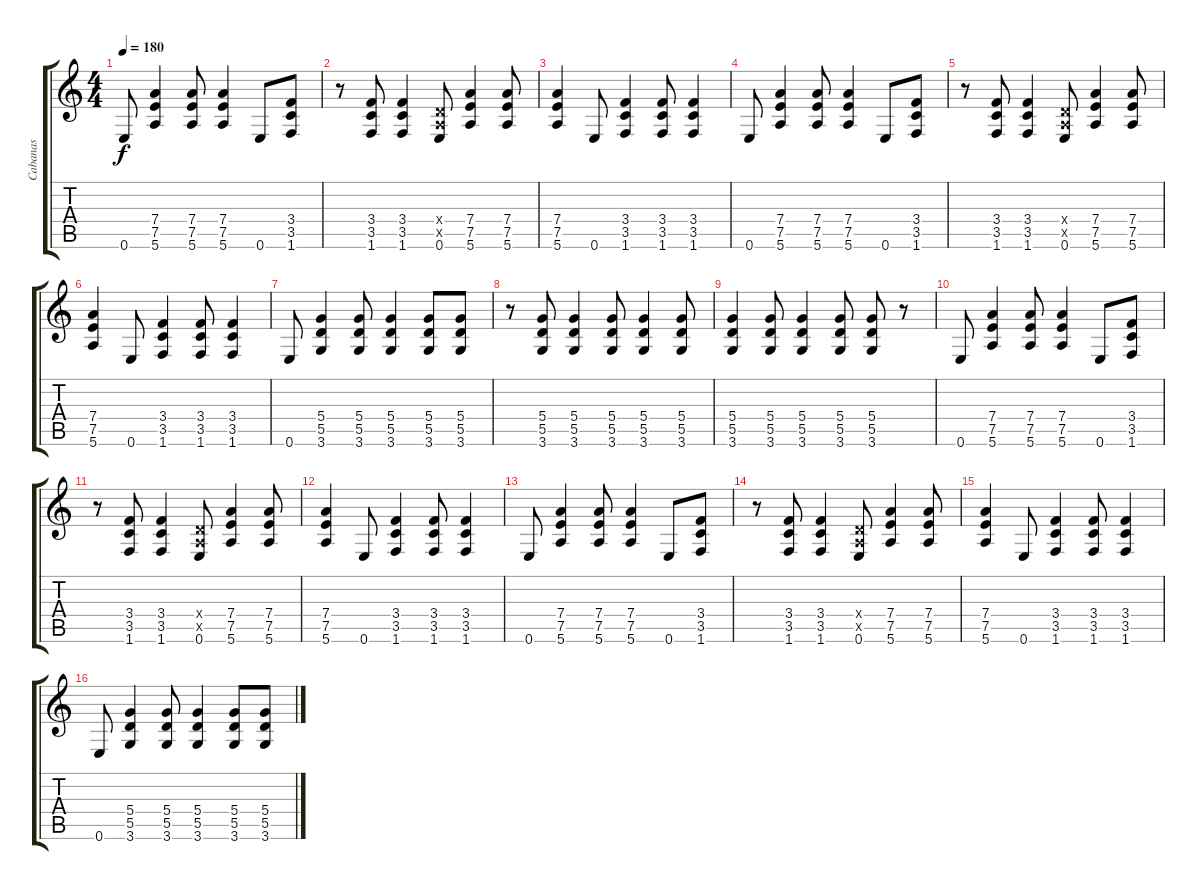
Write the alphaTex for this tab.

\track ("Cabanas" "Cabanas") {instrument acousticguitarsteel}
\staff {score tabs}
\tuning (E4 B3 G3 D3 A2 E2) {hide}
\ts (4 4)
\tempo 180
\clef g2
\ks c
0.6.8{dy f} (7.4 7.5 5.6).4 (7.4 7.5 5.6).8 (7.4 7.5 5.6).4 0.6.8 (3.4 3.5 1.6).8 |
r.8 (3.4 3.5 1.6).8 (3.4 3.5 1.6).4 (0.4{x} 0.5{x} 0.6).8 (7.4 7.5 5.6).4 (7.4 7.5 5.6).8 |
(7.4 7.5 5.6).4 0.6.8 (3.4 3.5 1.6).4 (3.4 3.5 1.6).8 (3.4 3.5 1.6).4 |
0.6.8 (7.4 7.5 5.6).4 (7.4 7.5 5.6).8 (7.4 7.5 5.6).4 0.6.8 (3.4 3.5 1.6).8 |
r.8 (3.4 3.5 1.6).8 (3.4 3.5 1.6).4 (0.4{x} 0.5{x} 0.6).8 (7.4 7.5 5.6).4 (7.4 7.5 5.6).8 |
(7.4 7.5 5.6).4 0.6.8 (3.4 3.5 1.6).4 (3.4 3.5 1.6).8 (3.4 3.5 1.6).4 |
0.6.8 (5.4 5.5 3.6).4 (5.4 5.5 3.6).8 (5.4 5.5 3.6).4 (5.4 5.5 3.6).8 (5.4 5.5 3.6).8 |
r.8 (5.4 5.5 3.6).8 (5.4 5.5 3.6).4 (5.4 5.5 3.6).8 (5.4 5.5 3.6).4 (5.4 5.5 3.6).8 |
(5.4 5.5 3.6).4 (5.4 5.5 3.6).8 (5.4 5.5 3.6).4 (5.4 5.5 3.6).8 (5.4 5.5 3.6).8 r.8 |
0.6.8 (7.4 7.5 5.6).4 (7.4 7.5 5.6).8 (7.4 7.5 5.6).4 0.6.8 (3.4 3.5 1.6).8 |
r.8 (3.4 3.5 1.6).8 (3.4 3.5 1.6).4 (0.4{x} 0.5{x} 0.6).8 (7.4 7.5 5.6).4 (7.4 7.5 5.6).8 |
(7.4 7.5 5.6).4 0.6.8 (3.4 3.5 1.6).4 (3.4 3.5 1.6).8 (3.4 3.5 1.6).4 |
0.6.8 (7.4 7.5 5.6).4 (7.4 7.5 5.6).8 (7.4 7.5 5.6).4 0.6.8 (3.4 3.5 1.6).8 |
r.8 (3.4 3.5 1.6).8 (3.4 3.5 1.6).4 (0.4{x} 0.5{x} 0.6).8 (7.4 7.5 5.6).4 (7.4 7.5 5.6).8 |
(7.4 7.5 5.6).4 0.6.8 (3.4 3.5 1.6).4 (3.4 3.5 1.6).8 (3.4 3.5 1.6).4 |
0.6.8 (5.4 5.5 3.6).4 (5.4 5.5 3.6).8 (5.4 5.5 3.6).4 (5.4 5.5 3.6).8 (5.4 5.5 3.6).8
